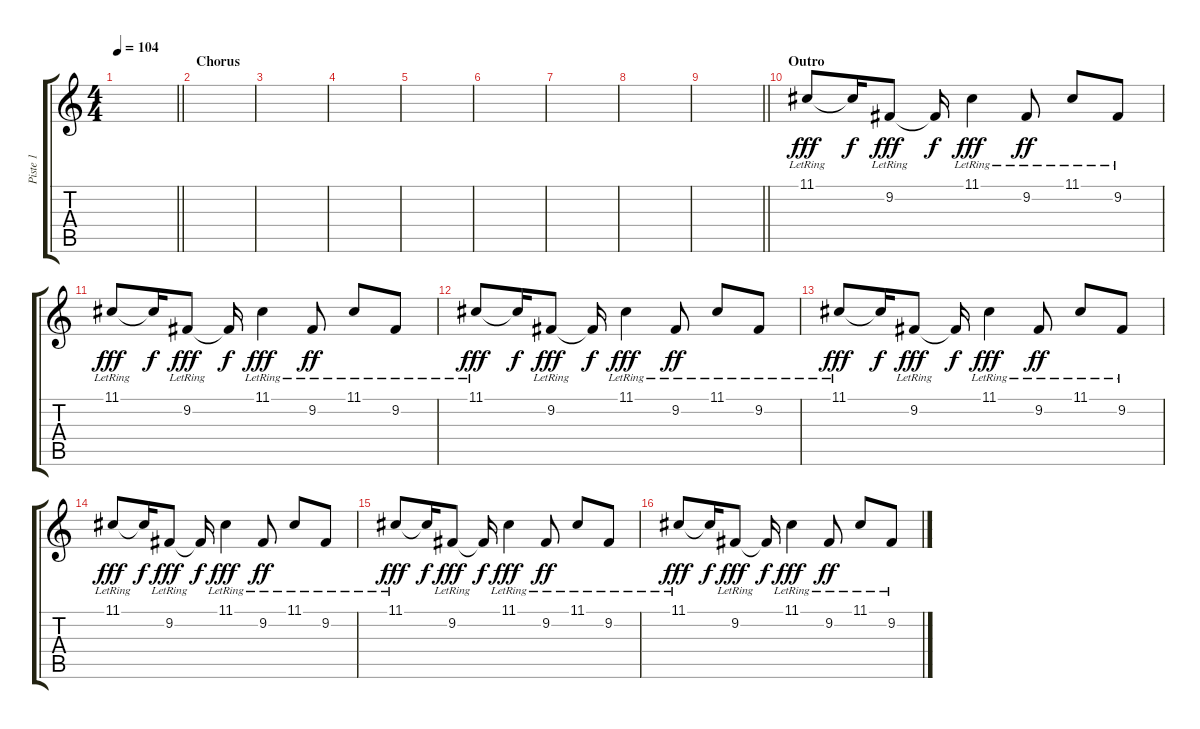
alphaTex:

\track ("Piste 1" "Piste 1") {instrument electricgrandpiano}
\staff {score tabs}
\tuning (D4 A3 F3 C3 G2 D2) {hide}
\ts (4 4)
\tempo 104
\clef g2
\barLineRight lightlight
\ks c
|
\section ("" "Chorus")
|
|
|
|
|
|
|
\barLineRight lightlight
|
\section ("" "Outro")
11.1{lr}.8{dy fff} 11.1{t}.16{dy f} 9.2{lr}.8{dy fff} 9.2{t}.16{dy f} 11.1{lr}.4{dy fff} 9.2{lr}.8{dy ff} 11.1{lr}.8 9.2{lr}.8 |
11.1{lr}.8{dy fff} 11.1{t}.16{dy f} 9.2{lr}.8{dy fff} 9.2{t}.16{dy f} 11.1{lr}.4{dy fff} 9.2{lr}.8{dy ff} 11.1{lr}.8 9.2{lr}.8 |
11.1{lr}.8{dy fff} 11.1{t}.16{dy f} 9.2{lr}.8{dy fff} 9.2{t}.16{dy f} 11.1{lr}.4{dy fff} 9.2{lr}.8{dy ff} 11.1{lr}.8 9.2{lr}.8 |
11.1{lr}.8{dy fff} 11.1{t}.16{dy f} 9.2{lr}.8{dy fff} 9.2{t}.16{dy f} 11.1{lr}.4{dy fff} 9.2{lr}.8{dy ff} 11.1{lr}.8 9.2{lr}.8 |
11.1{lr}.8{dy fff} 11.1{t}.16{dy f} 9.2{lr}.8{dy fff} 9.2{t}.16{dy f} 11.1{lr}.4{dy fff} 9.2{lr}.8{dy ff} 11.1{lr}.8 9.2{lr}.8 |
11.1{lr}.8{dy fff} 11.1{t}.16{dy f} 9.2{lr}.8{dy fff} 9.2{t}.16{dy f} 11.1{lr}.4{dy fff} 9.2{lr}.8{dy ff} 11.1{lr}.8 9.2{lr}.8 |
11.1{lr}.8{dy fff} 11.1{t}.16{dy f} 9.2{lr}.8{dy fff} 9.2{t}.16{dy f} 11.1{lr}.4{dy fff} 9.2{lr}.8{dy ff} 11.1{lr}.8 9.2{lr}.8
